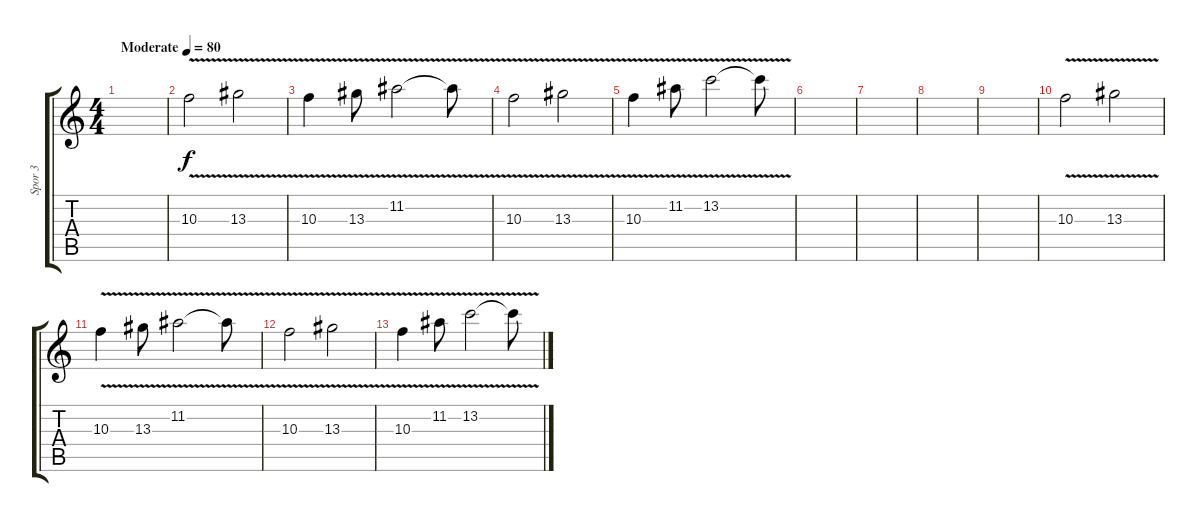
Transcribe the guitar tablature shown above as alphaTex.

\track ("Spor 3" "Spor 3") {instrument distortionguitar}
\staff {score tabs}
\tuning (E4 B3 G3 D3 A2 D2) {hide}
\ts (4 4)
\tempo (80 "Moderate")
\clef g2
\ks c
|
10.3{v}.2 13.3{v}.2 |
10.3{v}.4 13.3{v}.8 11.2{v}.2 11.2{t}.8 |
10.3{v}.2 13.3{v}.2 |
10.3{v}.4 11.2{v}.8 13.2{v}.2 13.2{t}.8 |
|
|
|
|
10.3{v}.2{volume 8} 13.3{v}.2 |
10.3{v}.4 13.3{v}.8 11.2{v}.2 11.2{t}.8 |
10.3{v}.2 13.3{v}.2 |
10.3{v}.4 11.2{v}.8 13.2{v}.2 13.2{t}.8
